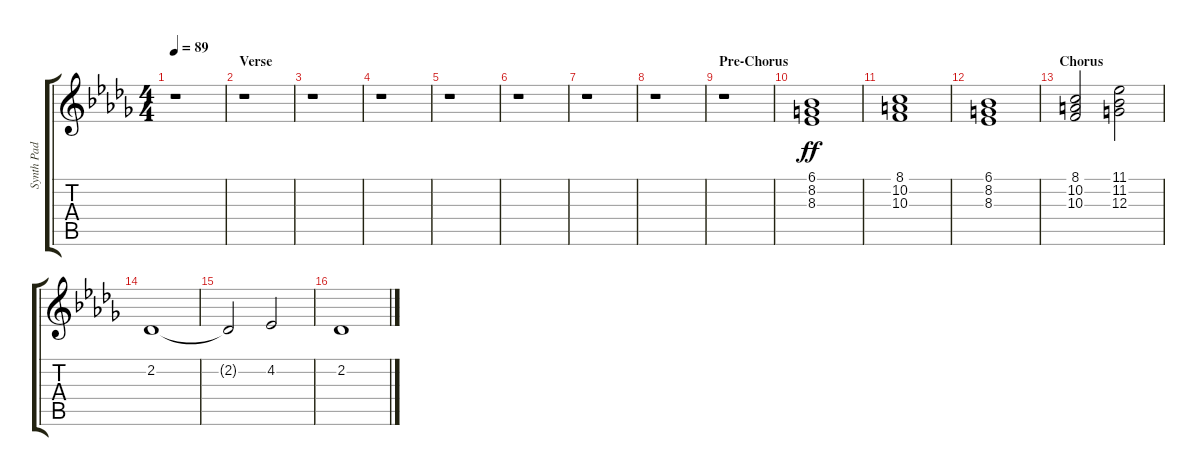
\track ("Synth Pad (Staff 1)" "Synth Pad ") {instrument pad3polysynth}
\staff {score tabs}
\tuning (E4 B3 G3 D3 A2 E2) {hide}
\ts (4 4)
\tempo 89
\clef g2
\ks bbminor
r.1{dy ff} |
\section ("" "Verse")
r.1 |
r.1 |
r.1 |
r.1 |
r.1 |
r.1 |
r.1 |
\section ("" "Pre-Chorus")
r.1 |
(6.1 8.2 8.3).1 |
(8.1 10.2 10.3).1 |
(6.1 8.2 8.3).1 |
\section ("" "Chorus")
(8.1 10.2 10.3).2 (11.1 11.2 12.3).2 |
2.2.1 |
2.2{t}.2 4.2.2 |
2.2.1
